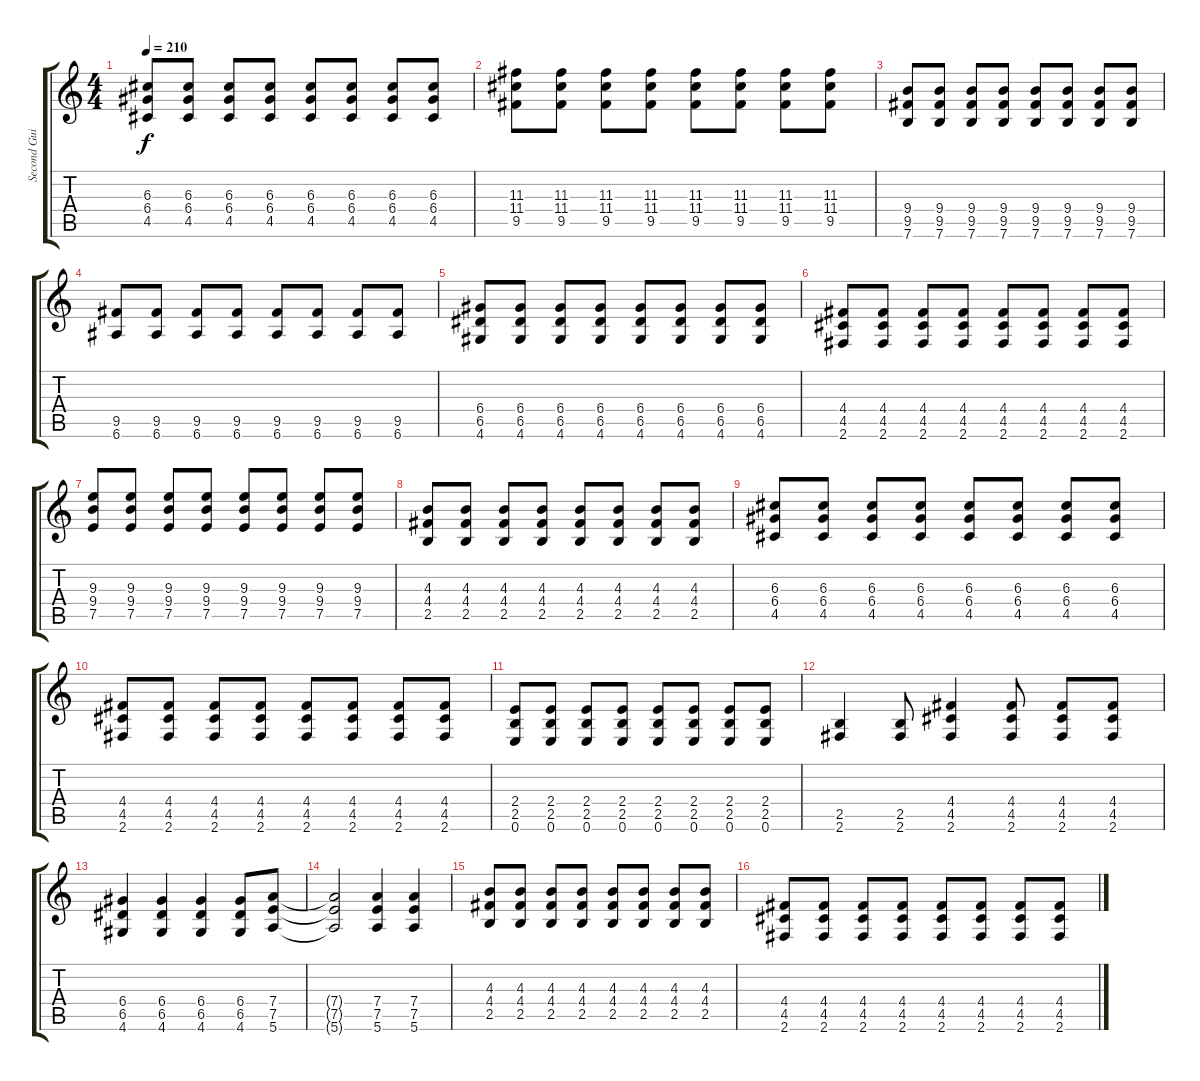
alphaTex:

\track ("Second Guitar" "Second Gui") {instrument distortionguitar}
\staff {score tabs}
\tuning (E4 B3 G3 D3 A2 E2) {hide}
\ts (4 4)
\tempo 210
\clef g2
\ks c
(6.3 6.4 4.5).8{dy f} (6.3 6.4 4.5).8 (6.3 6.4 4.5).8 (6.3 6.4 4.5).8 (6.3 6.4 4.5).8 (6.3 6.4 4.5).8 (6.3 6.4 4.5).8 (6.3 6.4 4.5).8 |
(11.3 11.4 9.5).8 (11.3 11.4 9.5).8 (11.3 11.4 9.5).8 (11.3 11.4 9.5).8 (11.3 11.4 9.5).8 (11.3 11.4 9.5).8 (11.3 11.4 9.5).8 (11.3 11.4 9.5).8 |
(9.4 9.5 7.6).8 (9.4 9.5 7.6).8 (9.4 9.5 7.6).8 (9.4 9.5 7.6).8 (9.4 9.5 7.6).8 (9.4 9.5 7.6).8 (9.4 9.5 7.6).8 (9.4 9.5 7.6).8 |
(9.5 6.6).8 (9.5 6.6).8 (9.5 6.6).8 (9.5 6.6).8 (9.5 6.6).8 (9.5 6.6).8 (9.5 6.6).8 (9.5 6.6).8 |
(6.4 6.5 4.6).8 (6.4 6.5 4.6).8 (6.4 6.5 4.6).8 (6.4 6.5 4.6).8 (6.4 6.5 4.6).8 (6.4 6.5 4.6).8 (6.4 6.5 4.6).8 (6.4 6.5 4.6).8 |
(4.4 4.5 2.6).8 (4.4 4.5 2.6).8 (4.4 4.5 2.6).8 (4.4 4.5 2.6).8 (4.4 4.5 2.6).8 (4.4 4.5 2.6).8 (4.4 4.5 2.6).8 (4.4 4.5 2.6).8 |
(9.3 9.4 7.5).8 (9.3 9.4 7.5).8 (9.3 9.4 7.5).8 (9.3 9.4 7.5).8 (9.3 9.4 7.5).8 (9.3 9.4 7.5).8 (9.3 9.4 7.5).8 (9.3 9.4 7.5).8 |
(4.3 4.4 2.5).8 (4.3 4.4 2.5).8 (4.3 4.4 2.5).8 (4.3 4.4 2.5).8 (4.3 4.4 2.5).8 (4.3 4.4 2.5).8 (4.3 4.4 2.5).8 (4.3 4.4 2.5).8 |
(6.3 6.4 4.5).8 (6.3 6.4 4.5).8 (6.3 6.4 4.5).8 (6.3 6.4 4.5).8 (6.3 6.4 4.5).8 (6.3 6.4 4.5).8 (6.3 6.4 4.5).8 (6.3 6.4 4.5).8 |
(4.4 4.5 2.6).8 (4.4 4.5 2.6).8 (4.4 4.5 2.6).8 (4.4 4.5 2.6).8 (4.4 4.5 2.6).8 (4.4 4.5 2.6).8 (4.4 4.5 2.6).8 (4.4 4.5 2.6).8 |
(2.4 2.5 0.6).8 (2.4 2.5 0.6).8 (2.4 2.5 0.6).8 (2.4 2.5 0.6).8 (2.4 2.5 0.6).8 (2.4 2.5 0.6).8 (2.4 2.5 0.6).8 (2.4 2.5 0.6).8 |
(2.5 2.6).4 (2.5 2.6).8 (4.4 4.5 2.6).4 (4.4 4.5 2.6).8 (4.4 4.5 2.6).8 (4.4 4.5 2.6).8 |
(6.4 6.5 4.6).4 (6.4 6.5 4.6).4 (6.4 6.5 4.6).4 (6.4 6.5 4.6).8 (7.4 7.5 5.6).8 |
(7.4{t} 7.5{t} 5.6{t}).2 (7.4 7.5 5.6).4 (7.4 7.5 5.6).4 |
(4.3 4.4 2.5).8 (4.3 4.4 2.5).8 (4.3 4.4 2.5).8 (4.3 4.4 2.5).8 (4.3 4.4 2.5).8 (4.3 4.4 2.5).8 (4.3 4.4 2.5).8 (4.3 4.4 2.5).8 |
(4.4 4.5 2.6).8 (4.4 4.5 2.6).8 (4.4 4.5 2.6).8 (4.4 4.5 2.6).8 (4.4 4.5 2.6).8 (4.4 4.5 2.6).8 (4.4 4.5 2.6).8 (4.4 4.5 2.6).8
